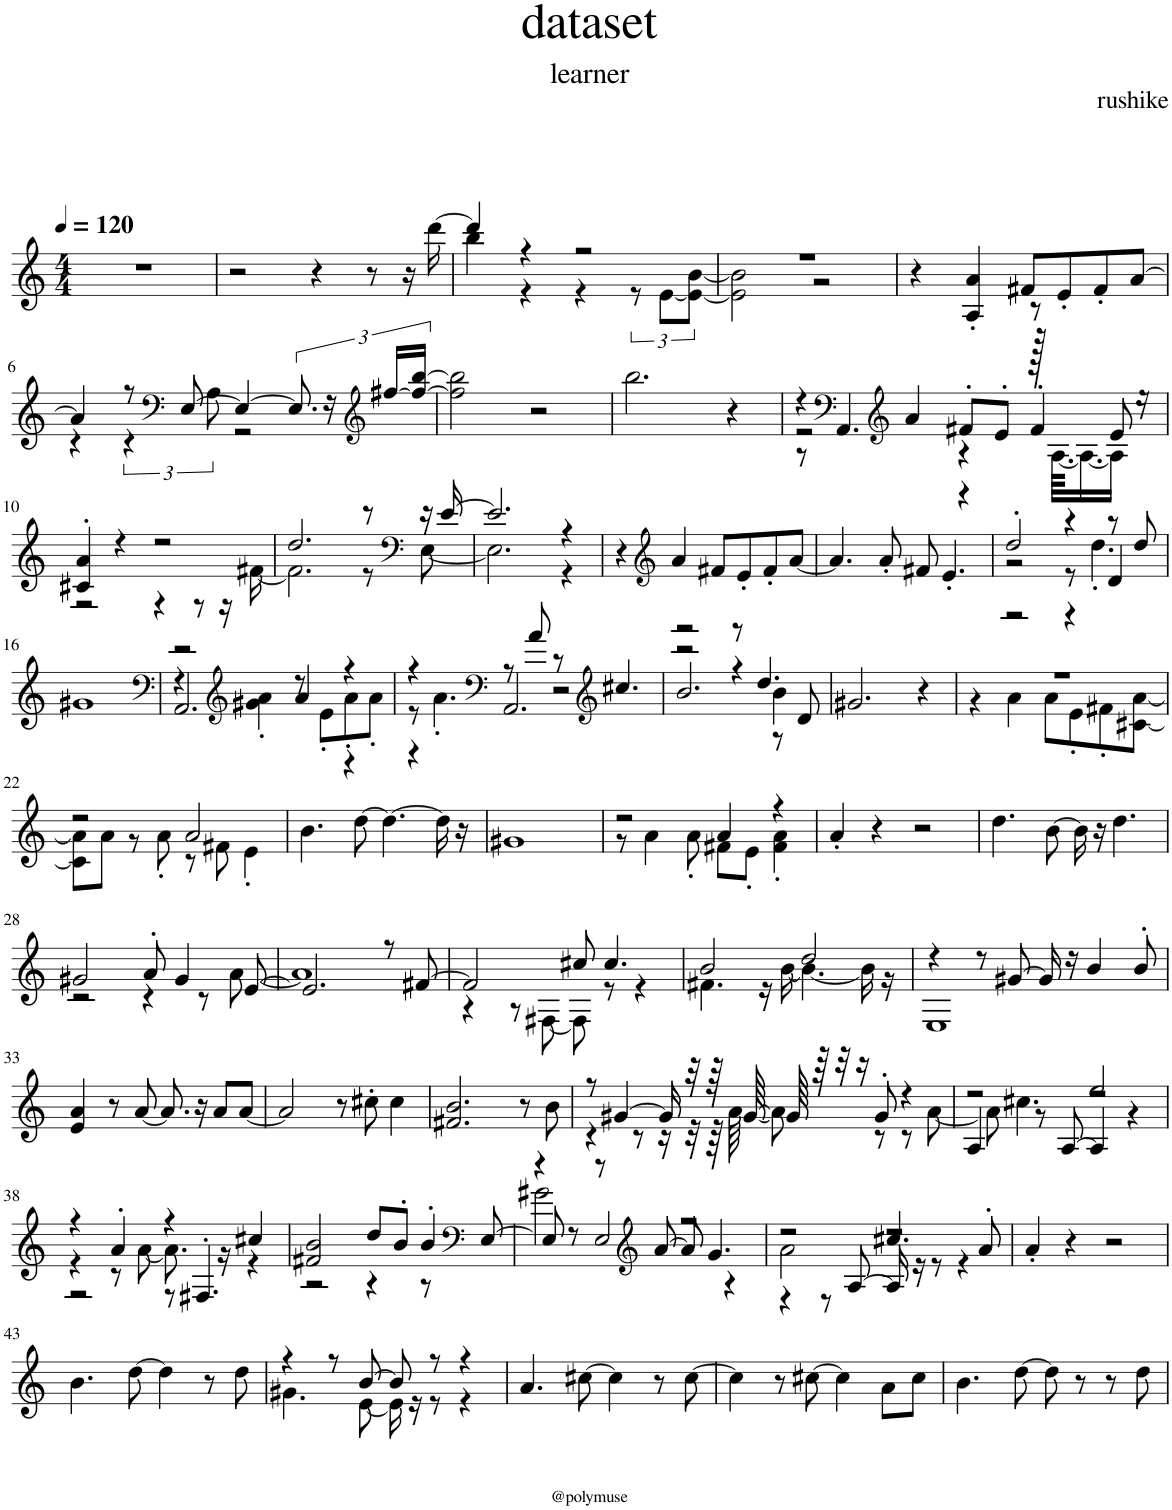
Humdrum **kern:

**kern
*part1
*staff1
*I"Piano
*I'Pno.
*clefG2
*k[]
*M4/4
*MM120
=1
1r
=2
2r
4r
8r
16r
[16ddd\
=3
*^
4ddd/]	4bb\
4r	4r
2r	4r
.	12r
.	[12e\L
.	12e\_ [12b\J
=4	=4
1r	2e\] 2b\]
.	2r
*v	*v
=5
4r
4A/' 4a/'
8f#X/L
8e'/
8f#'/
[8a/J
!!LO:LB:g=z
=6
*^
4a/]	4r
8r	6r
*clefF4	*
[8E/	.
.	12A\
4E/_	2r
12.E/]	.
24r	.
*clefG2	*
[24ff#X/LL	.
24ff#/_ [24bb/JJ	.
*v	*v
=7
2ff#\] 2bb\]
2r
=8
2.bb\
4r
=9
*^
*	*^
4r	2r	8r
*clefF4	*	*
.	.	4.AA/
*clefG2	*	*
4a/	.	.
8f#X'/L	4r	4r
8e'/J	.	.
8r	128r	4f#'/
.	[64.A\KKLL	.
.	16.A\_	.
8e/	16A\JJ]	.
.	16r	.
*	*v	*v
!!LO:LB:g=z
=10	=10
4c#X/' 4a/'	2r
4r	.
2r	4r
.	8r
.	16r
.	[16f#X\
=11	=11
2.dd/	2.f#\]
8r	8r
*clefF4	*
16r	[8E\
[16e/	.
=12	=12
2.e/]	2.E\]
4r	4r
*v	*v
=13
4r
*clefG2
4a/
8f#X/L
8e'/
8f#'/
[8a/J
=14
4.a/]
8a'/
8f#X/
4.e'/
=15
*^
*	*^
2dd'/	2r	2r
4r	8r	4r
.	4.dd'\	.
8r	.	4d/
8dd/	.	.
*v	*v	*v
!!LO:LB:g=z
=16
1g#X
=17
*clefF4
*^
*	*^
2r	4r	2.AA/
*clefG2	*	*
.	4g#X\' 4a\'	.
4a/	8r	.
.	8e'\L	.
4r	8a'\	4r
.	8a'\J	.
=18	=18	=18
4r	8r	4r
.	4.a'\	.
*clefF4	*	*
8r	.	2.AA/
8a/	.	.
8r	2r	.
*clefG2	*	*
4.cc#X/	.	.
=19	=19	=19
2r	2r	2.b/
8r	4r	.
4.dd/	.	.
.	4b\	8r
.	.	8d/
*v	*v	*v
=20
2.g#X/
4r
=21
*^
1r	4r
.	4a\
.	8a\L
.	8e'\
.	8f#X'\
.	[8c#X\ [8a\J
!!LO:LB:g=z	!!
=22	=22
2r	8c#\] 8a\]L
.	8a\J
.	8r
.	8a'\
2a/	8r
.	8f#X\
.	4e'\
*v	*v
=23
4.b\
[8dd\
4.dd\_
16dd\]
16r
=24
1g#X
=25
*^
2r	8r
.	4a\
.	8a'\
4a/	8f#X\L
.	8e'\J
4r	4f#\' 4a\'
*v	*v
=26
4a'/
4r
2r
=27
4.dd\
[8b\
16b\]
16r
4.dd\
!!LO:LB:g=z
=28
*^
2g#X/	2r
8a'/	4r
4g#/	.
.	8r
[8e/	[8a\
=29	=29
2.e/]	1a]
8r	.
[8f#X/	.
=30	=30
2f#/]	4r
.	8r
.	[8F#X\
8cc#X/	8F#\]
4.cc#/	8r
.	4r
=31	=31
2b/	4.f#X\
.	16r
.	[16b\
2dd/	4.b\_
.	16b\]
.	16r
=32	=32
4r	1E
8r	.
[8g#X/	.
16g#/]	.
16r	.
4b/	.
8b'/	.
*v	*v
!!LO:LB:g=z
=33
4e/ 4a/
8r
[8a/
8.a/]
16r
8a/L
[8a/J
=34
2a/]
8r
8cc#X'\
4cc#\
=35
2.f#X/ 2.b/
8r
8b\
=36
*^
8r	4r
[4g#X/	.
.	8r
16g#/]	16r
32r	32r
64r	64r
[64g#/	[64a\
64g#/]	8a\]
64r	.
32r	.
16r	.
8g#'/	8r
4r	8r
.	[8a\
=37	=37
*	*^
2r	8a\]	4A/
.	4.cc#X\	.
.	.	8r
.	.	[8A/
2ee/	2r	4A/]
.	.	4r
!!LO:LB:g=z	!!	!!
=38	=38	=38
4r	4r	2r
4a'/	8r	.
.	[8a\	.
4r	8.a\]	8r
.	.	4.F#X'/
.	16r	.
4cc#X/	4r	.
*	*v	*v
=39	=39
2f#X/ 2b/	2r
8dd/L	4r
8b'/J	.
4b'/	8r
*clefF4	*
.	[8E/
=40	=40
*	*^
4r	2g#X\	8E/]
.	.	8r
8r	.	2E/
*clefG2	*	*
[8a/	.	.
8a/]	2r	.
4.g#/	.	.
.	.	4r
=41	=41	=41
2r	2a\	4r
.	.	8r
.	.	[8A/
4.cc#X/	2r	16A/]
.	.	16r
.	.	8r
.	.	4r
8a'/	.	.
*v	*v	*v
=42
4a'/
4r
2r
!!LO:LB:g=z
=43
4.b\
[8dd\
4dd\]
8r
8dd\
=44
*^
4r	4.g#X\
8r	.
[8b/	[8e\
8b/]	16e\]
.	16r
8r	8r
4r	4r
*v	*v
=45
4.a/
[8cc#X\
4cc#\]
8r
[8cc#\
=46
4cc#\]
8r
[8cc#X\
4cc#\]
8a\L
8cc#\J
=47
4.b\
[8dd\
8dd\]
8r
8r
8dd\
=
*-
